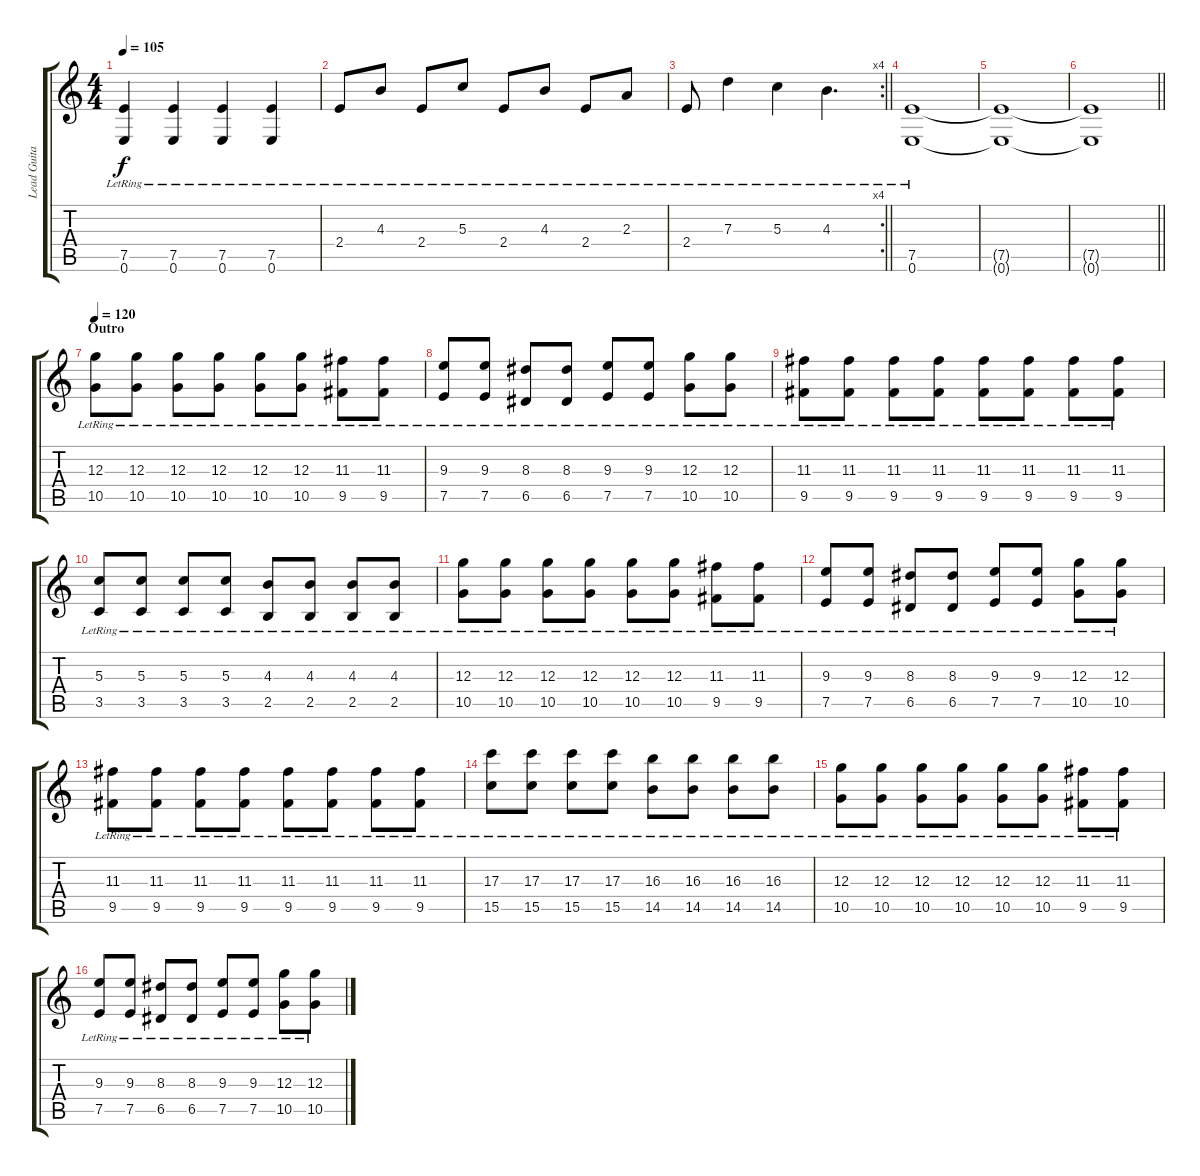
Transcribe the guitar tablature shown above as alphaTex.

\track ("Lead Guitar" "Lead Guita") {instrument overdrivenguitar}
\staff {score tabs}
\tuning (E4 B3 G3 D3 A2 E2) {hide}
\ts (4 4)
\tempo 105
\clef g2
\ks c
(7.5 0.6{lr}).4{dy f} (7.5 0.6{lr}).4 (7.5 0.6{lr}).4 (7.5 0.6{lr}).4 |
2.4{lr}.8 4.3{lr}.8 2.4{lr}.8 5.3{lr}.8 2.4{lr}.8 4.3{lr}.8 2.4{lr}.8 2.3{lr}.8 |
\rc 4
\barLineRight lightlight
2.4{lr}.8 7.3{lr}.4 5.3{lr}.4 4.3{lr}.4{d} |
(7.5{lr} 0.6{lr}).1 |
(7.5{t} 0.6{t}).1 |
\barLineRight lightlight
(7.5{t} 0.6{t}).1 |
\section ("" "Outro")
\tempo 120
(12.3{lr} 10.5{lr}).8 (12.3{lr} 10.5{lr}).8 (12.3{lr} 10.5{lr}).8 (12.3{lr} 10.5{lr}).8 (12.3{lr} 10.5{lr}).8 (12.3{lr} 10.5{lr}).8 (11.3{lr} 9.5{lr}).8 (11.3{lr} 9.5{lr}).8 |
(9.3{lr} 7.5{lr}).8 (9.3{lr} 7.5{lr}).8 (8.3{lr} 6.5{lr}).8 (8.3{lr} 6.5{lr}).8 (9.3{lr} 7.5{lr}).8 (9.3{lr} 7.5{lr}).8 (12.3{lr} 10.5{lr}).8 (12.3{lr} 10.5{lr}).8 |
(11.3{lr} 9.5{lr}).8 (11.3{lr} 9.5{lr}).8 (11.3{lr} 9.5{lr}).8 (11.3{lr} 9.5{lr}).8 (11.3{lr} 9.5{lr}).8 (11.3{lr} 9.5{lr}).8 (11.3{lr} 9.5{lr}).8 (11.3{lr} 9.5{lr}).8 |
(5.3{lr} 3.5{lr}).8 (5.3{lr} 3.5{lr}).8 (5.3{lr} 3.5{lr}).8 (5.3{lr} 3.5{lr}).8 (4.3{lr} 2.5{lr}).8 (4.3{lr} 2.5{lr}).8 (4.3{lr} 2.5{lr}).8 (4.3{lr} 2.5{lr}).8 |
(12.3{lr} 10.5{lr}).8 (12.3{lr} 10.5{lr}).8 (12.3{lr} 10.5{lr}).8 (12.3{lr} 10.5{lr}).8 (12.3{lr} 10.5{lr}).8 (12.3{lr} 10.5{lr}).8 (11.3{lr} 9.5{lr}).8 (11.3{lr} 9.5{lr}).8 |
(9.3{lr} 7.5{lr}).8 (9.3{lr} 7.5{lr}).8 (8.3{lr} 6.5{lr}).8 (8.3{lr} 6.5{lr}).8 (9.3{lr} 7.5{lr}).8 (9.3{lr} 7.5{lr}).8 (12.3{lr} 10.5{lr}).8 (12.3{lr} 10.5{lr}).8 |
(11.3{lr} 9.5{lr}).8 (11.3{lr} 9.5{lr}).8 (11.3{lr} 9.5{lr}).8 (11.3{lr} 9.5{lr}).8 (11.3{lr} 9.5{lr}).8 (11.3{lr} 9.5{lr}).8 (11.3{lr} 9.5{lr}).8 (11.3{lr} 9.5{lr}).8 |
(17.3{lr} 15.5{lr}).8 (17.3{lr} 15.5{lr}).8 (17.3{lr} 15.5{lr}).8 (17.3{lr} 15.5{lr}).8 (16.3{lr} 14.5{lr}).8 (16.3{lr} 14.5{lr}).8 (16.3{lr} 14.5{lr}).8 (16.3{lr} 14.5{lr}).8 |
(12.3{lr} 10.5{lr}).8 (12.3{lr} 10.5{lr}).8 (12.3{lr} 10.5{lr}).8 (12.3{lr} 10.5{lr}).8 (12.3{lr} 10.5{lr}).8 (12.3{lr} 10.5{lr}).8 (11.3{lr} 9.5{lr}).8 (11.3{lr} 9.5{lr}).8 |
(9.3{lr} 7.5{lr}).8 (9.3{lr} 7.5{lr}).8 (8.3{lr} 6.5{lr}).8 (8.3{lr} 6.5{lr}).8 (9.3{lr} 7.5{lr}).8 (9.3{lr} 7.5{lr}).8 (12.3{lr} 10.5{lr}).8 (12.3{lr} 10.5{lr}).8
